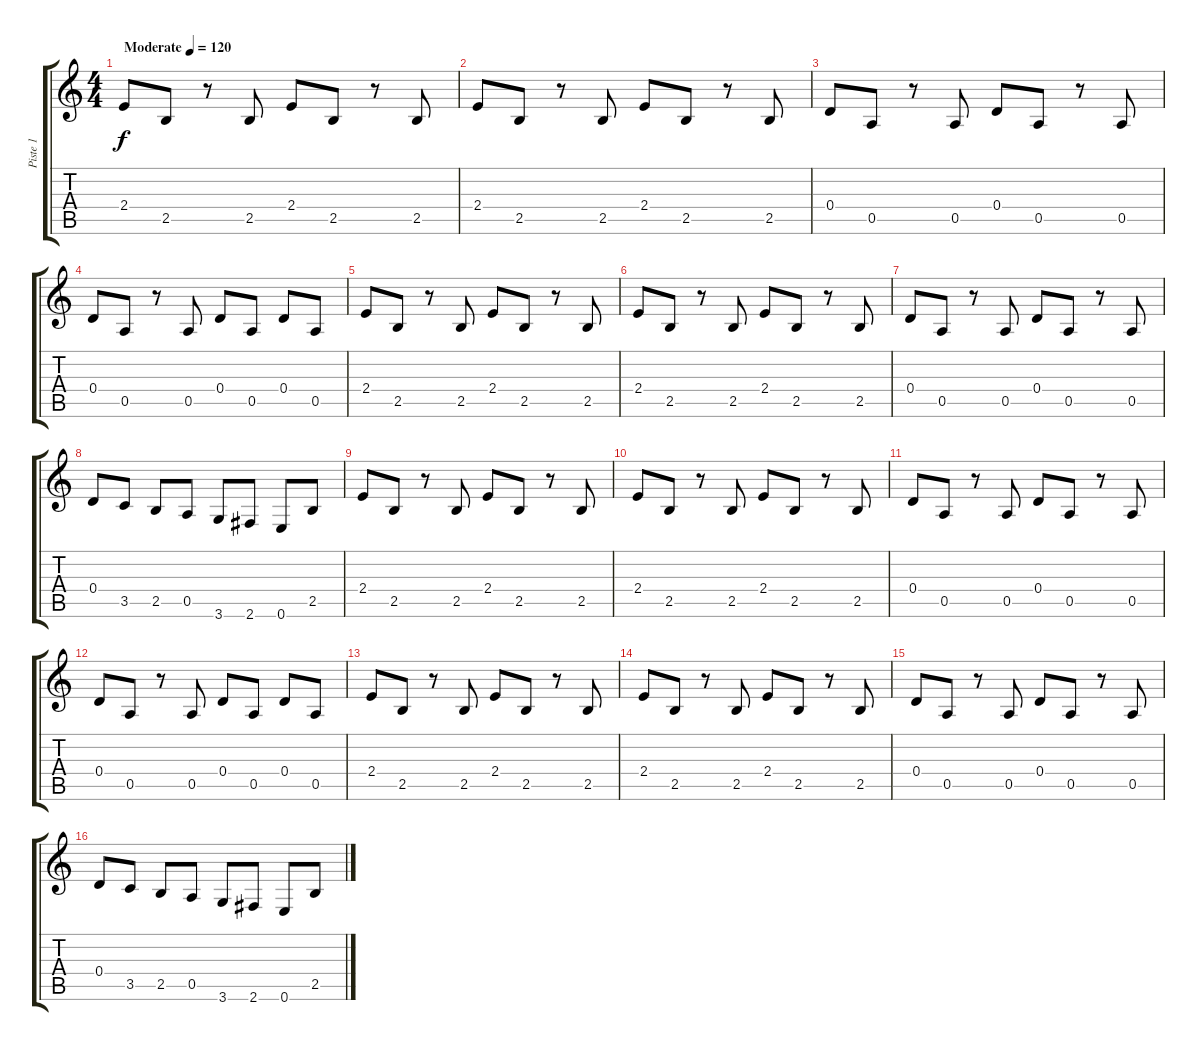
\track ("Piste 1" "Piste 1") {instrument fretlessbass}
\staff {score tabs}
\tuning (E4 B3 G3 D3 A2 E2) {hide}
\ts (4 4)
\tempo (120 "Moderate")
\clef g2
\ks c
2.4.8{dy f instrument fretlessbass} 2.5.8 r.8 2.5.8 2.4.8 2.5.8 r.8 2.5.8 |
2.4.8 2.5.8 r.8 2.5.8 2.4.8 2.5.8 r.8 2.5.8 |
0.4.8 0.5.8 r.8 0.5.8 0.4.8 0.5.8 r.8 0.5.8 |
0.4.8 0.5.8 r.8 0.5.8 0.4.8 0.5.8 0.4.8 0.5.8 |
2.4.8 2.5.8 r.8 2.5.8 2.4.8 2.5.8 r.8 2.5.8 |
2.4.8 2.5.8 r.8 2.5.8 2.4.8 2.5.8 r.8 2.5.8 |
0.4.8 0.5.8 r.8 0.5.8 0.4.8 0.5.8 r.8 0.5.8 |
0.4.8 3.5.8 2.5.8 0.5.8 3.6.8 2.6.8 0.6.8 2.5.8 |
2.4.8 2.5.8 r.8 2.5.8 2.4.8 2.5.8 r.8 2.5.8 |
2.4.8 2.5.8 r.8 2.5.8 2.4.8 2.5.8 r.8 2.5.8 |
0.4.8 0.5.8 r.8 0.5.8 0.4.8 0.5.8 r.8 0.5.8 |
0.4.8 0.5.8 r.8 0.5.8 0.4.8 0.5.8 0.4.8 0.5.8 |
2.4.8 2.5.8 r.8 2.5.8 2.4.8 2.5.8 r.8 2.5.8 |
2.4.8 2.5.8 r.8 2.5.8 2.4.8 2.5.8 r.8 2.5.8 |
0.4.8 0.5.8 r.8 0.5.8 0.4.8 0.5.8 r.8 0.5.8 |
0.4.8 3.5.8 2.5.8 0.5.8 3.6.8 2.6.8 0.6.8 2.5.8
